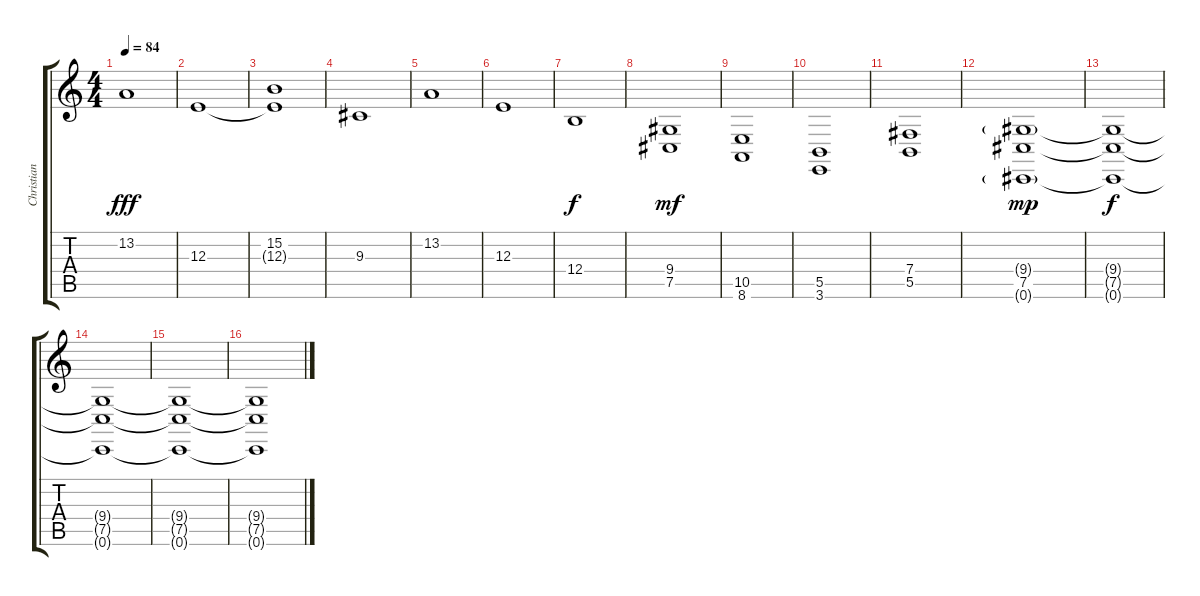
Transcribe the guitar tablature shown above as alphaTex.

\track ("Christian Kretschmar" "Christian ") {instrument pad8sweep}
\staff {score tabs}
\tuning (Db4 Ab3 E3 B2 Gb2 Db2) {hide}
\ts (4 4)
\tempo 84
\clef g2
\ks c
13.2.1{dy fff} |
12.3.1 |
(15.2 12.3{t}).1 |
9.3.1 |
13.2.1 |
12.3.1 |
12.4.1{dy f} |
(9.4 7.5).1{dy mf volume 14} |
(10.5 8.6).1 |
(5.5 3.6).1 |
(7.4 5.5).1 |
(9.4{g} 7.5 0.6{g}).1{dy mp} |
(9.4{t} 7.5{t} 0.6{t}).1{dy f} |
(9.4{t} 7.5{t} 0.6{t}).1 |
(9.4{t} 7.5{t} 0.6{t}).1 |
(9.4{t} 7.5{t} 0.6{t}).1
